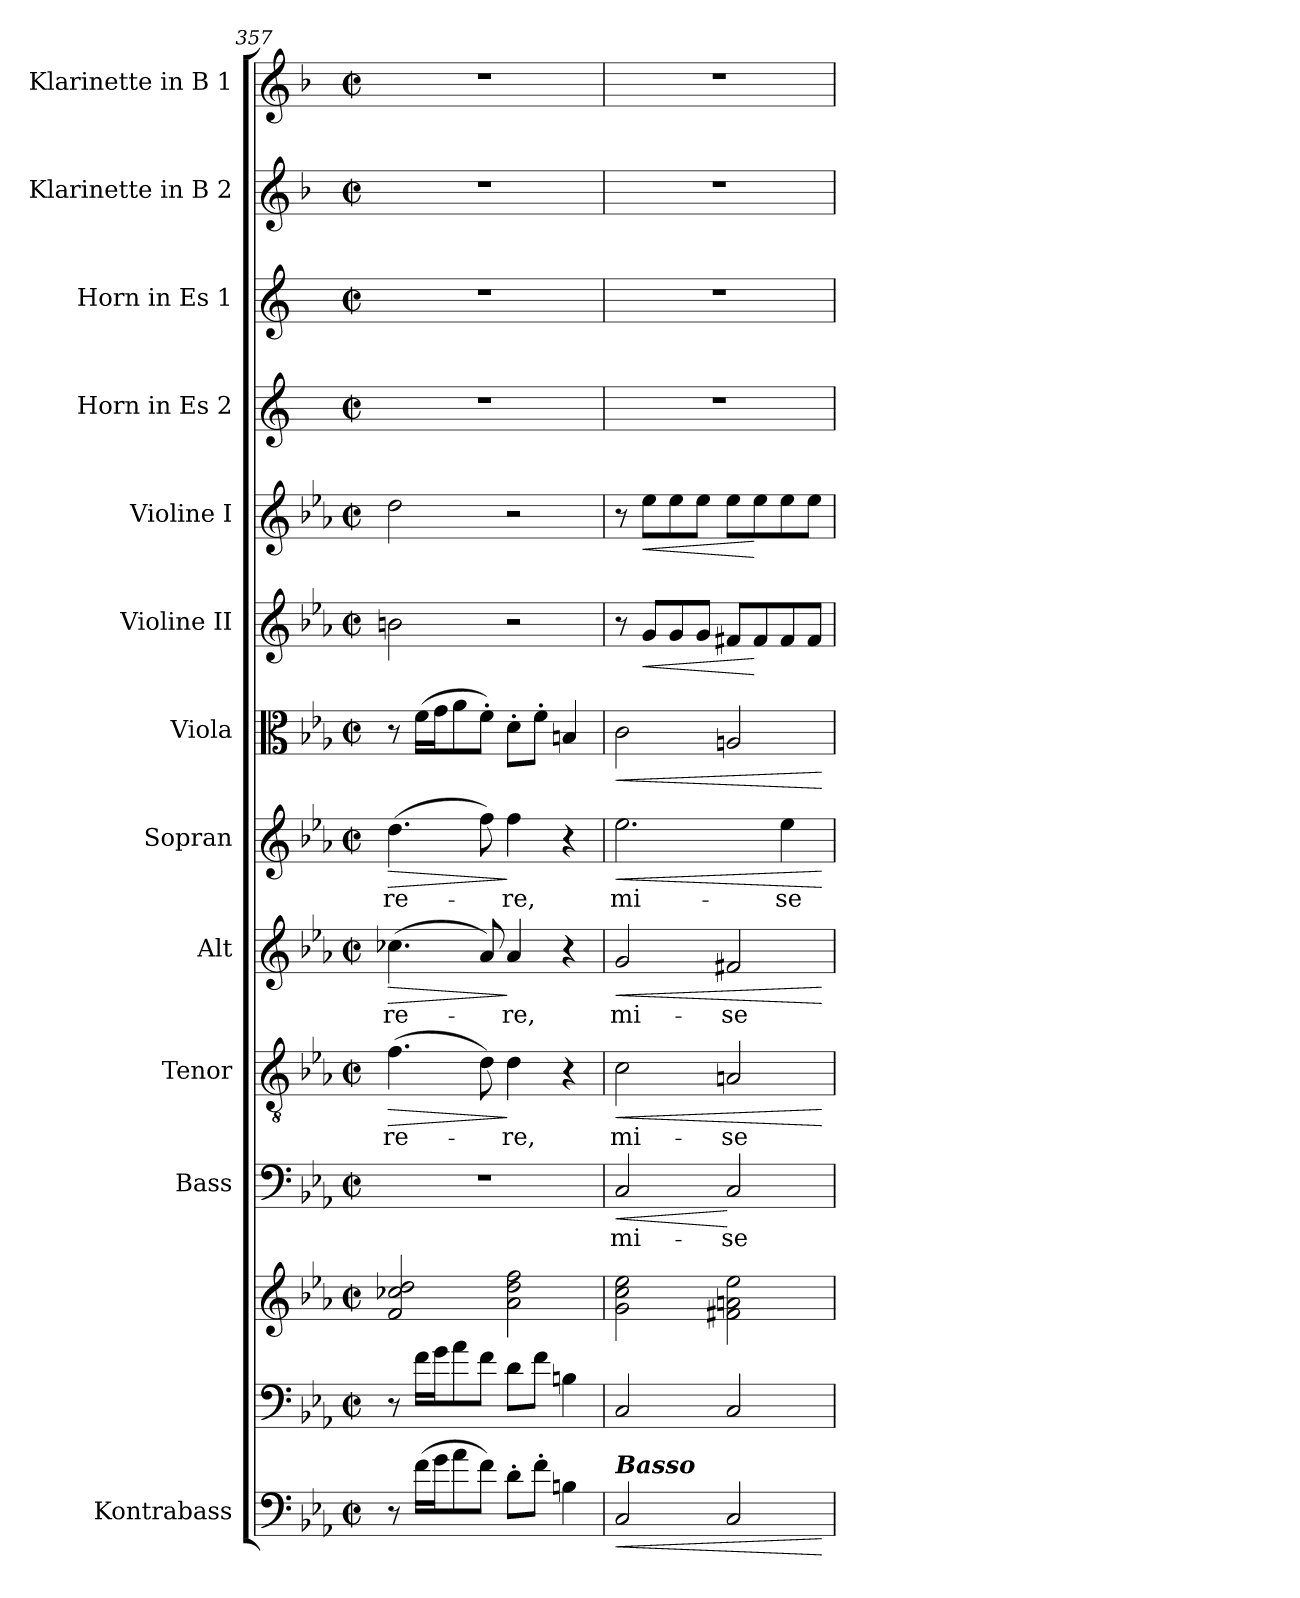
**kern	**dynam	**kern	**kern	**kern	**text	**dynam	**kern	**text	**dynam	**kern	**text	**dynam	**kern	**text	**dynam	**kern	**dynam	**kern	**dynam	**kern	**dynam	**kern	**kern	**kern	**kern
*part13	*part13	*part12	*part12	*part11	*part11	*part11	*part10	*part10	*part10	*part9	*part9	*part9	*part8	*part8	*part8	*part7	*part7	*part6	*part6	*part5	*part5	*part4	*part3	*part2	*part1
*staff14	*staff14	*staff13	*staff12	*staff11	*staff11	*staff11	*staff10	*staff10	*staff10	*staff9	*staff9	*staff9	*staff8	*staff8	*staff8	*staff7	*staff7	*staff6	*staff6	*staff5	*staff5	*staff4	*staff3	*staff2	*staff1
*I"Kontrabass	*	*	*	*I"Bass	*	*	*I"Tenor	*	*	*I"Alt	*	*	*I"Sopran	*	*	*I"Viola	*	*I"Violine II	*	*I"Violine I	*	*I"Horn in Es 2	*I"Horn in Es 1	*I"Klarinette in B 2	*I"Klarinette in B 1
*I'Kb.	*	*	*	*I'B	*	*	*I'T	*	*	*I'A	*	*	*I'S	*	*	*I'Vla.	*	*I'Vl. II	*	*I'Vl. I	*	*I'Hrn. 2	*I'Hrn. 1	*	*
*clefF4	*	*clefF4	*clefG2	*clefF4	*	*	*clefGv2	*	*	*clefG2	*	*	*clefG2	*	*	*clefC3	*	*clefG2	*	*clefG2	*	*clefG2	*clefG2	*clefG2	*clefG2
*ITrd7c12	*	*	*	*	*	*	*	*	*	*	*	*	*	*	*	*	*	*	*	*	*	*ITrd5c9	*ITrd5c9	*ITrd1c2	*ITrd1c2
*k[b-e-a-]	*	*k[b-e-a-]	*k[b-e-a-]	*k[b-e-a-]	*	*	*k[b-e-a-]	*	*	*k[b-e-a-]	*	*	*k[b-e-a-]	*	*	*k[b-e-a-]	*	*k[b-e-a-]	*	*k[b-e-a-]	*	*k[b-e-a-]	*k[b-e-a-]	*k[b-e-a-]	*k[b-e-a-]
*E-:	*	*E-:	*E-:	*E-:	*	*	*E-:	*	*	*E-:	*	*	*E-:	*	*	*E-:	*	*E-:	*	*E-:	*	*E-:	*E-:	*E-:	*E-:
*M2/2	*	*M2/2	*M2/2	*M2/2	*	*	*M2/2	*	*	*M2/2	*	*	*M2/2	*	*	*M2/2	*	*M2/2	*	*M2/2	*	*M2/2	*M2/2	*M2/2	*M2/2
*met(c|)	*	*met(c|)	*met(c|)	*met(c|)	*	*	*met(c|)	*	*	*met(c|)	*	*	*met(c|)	*	*	*met(c|)	*	*met(c|)	*	*met(c|)	*	*met(c|)	*met(c|)	*met(c|)	*met(c|)
=357	=357	=357	=357	=357	=357	=357	=357	=357	=357	=357	=357	=357	=357	=357	=357	=357	=357	=357	=357	=357	=357	=357	=357	=357	=357
!	!	!	!	!	!	!	!	!LO:LY:b	!LO:HP:b	!	!LO:LY:b	!LO:HP:b	!	!LO:LY:b	!LO:HP:b	!	!	!	!	!	!	!	!	!	!
8r	.	8r	2f/ 2cc-X/ 2dd/	1r	.	.	(>4.f\	-re-	>	(>4.cc-X\	-re-	>	(>4.dd\	-re-	>	8r	.	2bn\	.	2dd\	.	1r	1r	1r	1r
(>16F\LL	.	16f\LL	.	.	.	.	.	.	.	.	.	.	.	.	.	(>16f\LL	.	.	.	.	.	.	.	.	.
16G\J	.	16g\J	.	.	.	.	.	.	.	.	.	.	.	.	.	16g\J	.	.	.	.	.	.	.	.	.
8A-\	.	8a-\	.	.	.	.	.	.	.	.	.	.	.	.	.	8a-\	.	.	.	.	.	.	.	.	.
8F\J)	.	8f\J	.	.	.	.	8d\)	.	.	8a-/)	.	.	8ff\)	.	.	8f'>\J)	.	.	.	.	.	.	.	.	.
!	!	!	!	!	!	!	!	!LO:LY:b	!	!	!LO:LY:b	!	!	!LO:LY:b	!	!	!	!	!	!	!	!	!	!	!
8D'>\L	.	8d\L	2a-\ 2dd\ 2ff\	.	.	.	4d\	-re,	]	4a-/	-re,	]	4ff\	-re,	]	8d'>\L	.	2r	.	2r	.	.	.	.	.
8F'>\J	.	8f\J	.	.	.	.	.	.	.	.	.	.	.	.	.	8f'>\J	.	.	.	.	.	.	.	.	.
4BBn\	.	4Bn\	.	.	.	.	4r	.	.	4r	.	.	4r	.	.	4Bn/	.	.	.	.	.	.	.	.	.
=358	=358	=358	=358	=358	=358	=358	=358	=358	=358	=358	=358	=358	=358	=358	=358	=358	=358	=358	=358	=358	=358	=358	=358	=358	=358
!LO:TX:a:Bi:t=Basso	!	!	!	!	!	!	!	!	!	!	!	!	!	!	!	!	!	!	!	!	!	!	!	!	!
!	!LO:HP:b	!	!	!	!LO:LY:b	!LO:HP:b	!	!LO:LY:b	!LO:HP:b	!	!LO:LY:b	!LO:HP:b	!	!LO:LY:b	!LO:HP:b	!	!LO:HP:b	!	!	!	!	!	!	!	!
2CC/	<	2C/	2g\ 2cc\ 2ee-\	2C/	mi-	<	2c\	mi-	<	2g/	mi-	<	2.ee-\	mi-	<	2c\	<	8r	.	8r	.	1r	1r	1r	1r
!	!	!	!	!	!	!	!	!	!	!	!	!	!	!	!	!	!	!	!LO:HP:b	!	!LO:HP:b	!	!	!	!
.	.	.	.	.	.	.	.	.	.	.	.	.	.	.	.	.	.	8g/L	<	8ee-\L	<	.	.	.	.
.	.	.	.	.	.	.	.	.	.	.	.	.	.	.	.	.	.	8g/	.	8ee-\	.	.	.	.	.
.	.	.	.	.	.	.	.	.	.	.	.	.	.	.	.	.	.	8g/J	.	8ee-\J	.	.	.	.	.
!	!	!	!	!	!LO:LY:b	!	!	!LO:LY:b	!	!	!LO:LY:b	!	!	!	!	!	!	!	!	!	!	!	!	!	!
2CC/	.	2C/	2f#X\ 2an\ 2ee-\	2C/	-se-	[	2An/	-se-	.	2f#X/	-se-	.	.	.	.	2An/	.	8f#X/L	.	8ee-\L	.	.	.	.	.
.	.	.	.	.	.	.	.	.	.	.	.	.	.	.	.	.	.	8f#/	[	8ee-\	[	.	.	.	.
!	!	!	!	!	!	!	!	!	!	!	!	!	!	!LO:LY:b	!	!	!	!	!	!	!	!	!	!	!
.	.	.	.	.	.	.	.	.	.	.	.	.	4ee-\	-se-	.	.	.	8f#/	.	8ee-\	.	.	.	.	.
.	.	.	.	.	.	.	.	.	.	.	.	.	.	.	.	.	.	8f#/J	.	8ee-\J	.	.	.	.	.
.	[	.	.	.	.	.	.	.	[	.	.	[	.	.	[	.	[	.	.	.	.	.	.	.	.
=	=	=	=	=	=	=	=	=	=	=	=	=	=	=	=	=	=	=	=	=	=	=	=	=	=
*-	*-	*-	*-	*-	*-	*-	*-	*-	*-	*-	*-	*-	*-	*-	*-	*-	*-	*-	*-	*-	*-	*-	*-	*-	*-
